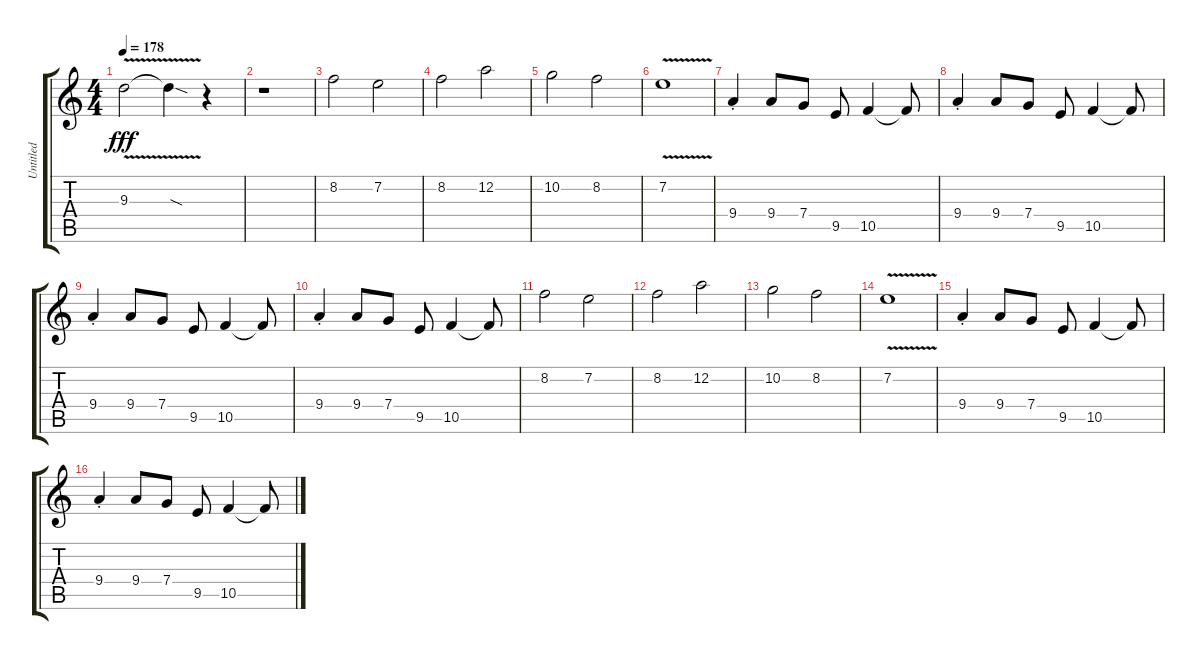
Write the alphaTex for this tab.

\track ("Untitled" "Untitled") {instrument distortionguitar}
\staff {score tabs}
\tuning (D4 A3 F3 C3 G2 C2) {hide}
\ts (4 4)
\tempo 178
\clef g2
\ks c
9.3{v}.2{dy fff} 9.3{sod t}.4 r.4 |
r.1 |
8.2.2 7.2.2 |
8.2.2 12.2.2 |
10.2.2 8.2.2 |
7.2{v}.1 |
9.4{st}.4 9.4.8 7.4.8 9.5.8 10.5.4 10.5{t}.8 |
9.4{st}.4 9.4.8 7.4.8 9.5.8 10.5.4 10.5{t}.8 |
9.4{st}.4 9.4.8 7.4.8 9.5.8 10.5.4 10.5{t}.8 |
9.4{st}.4 9.4.8 7.4.8 9.5.8 10.5.4 10.5{t}.8 |
8.2.2 7.2.2 |
8.2.2 12.2.2 |
10.2.2 8.2.2 |
7.2{v}.1 |
9.4{st}.4 9.4.8 7.4.8 9.5.8 10.5.4 10.5{t}.8 |
9.4{st}.4 9.4.8 7.4.8 9.5.8 10.5.4 10.5{t}.8
